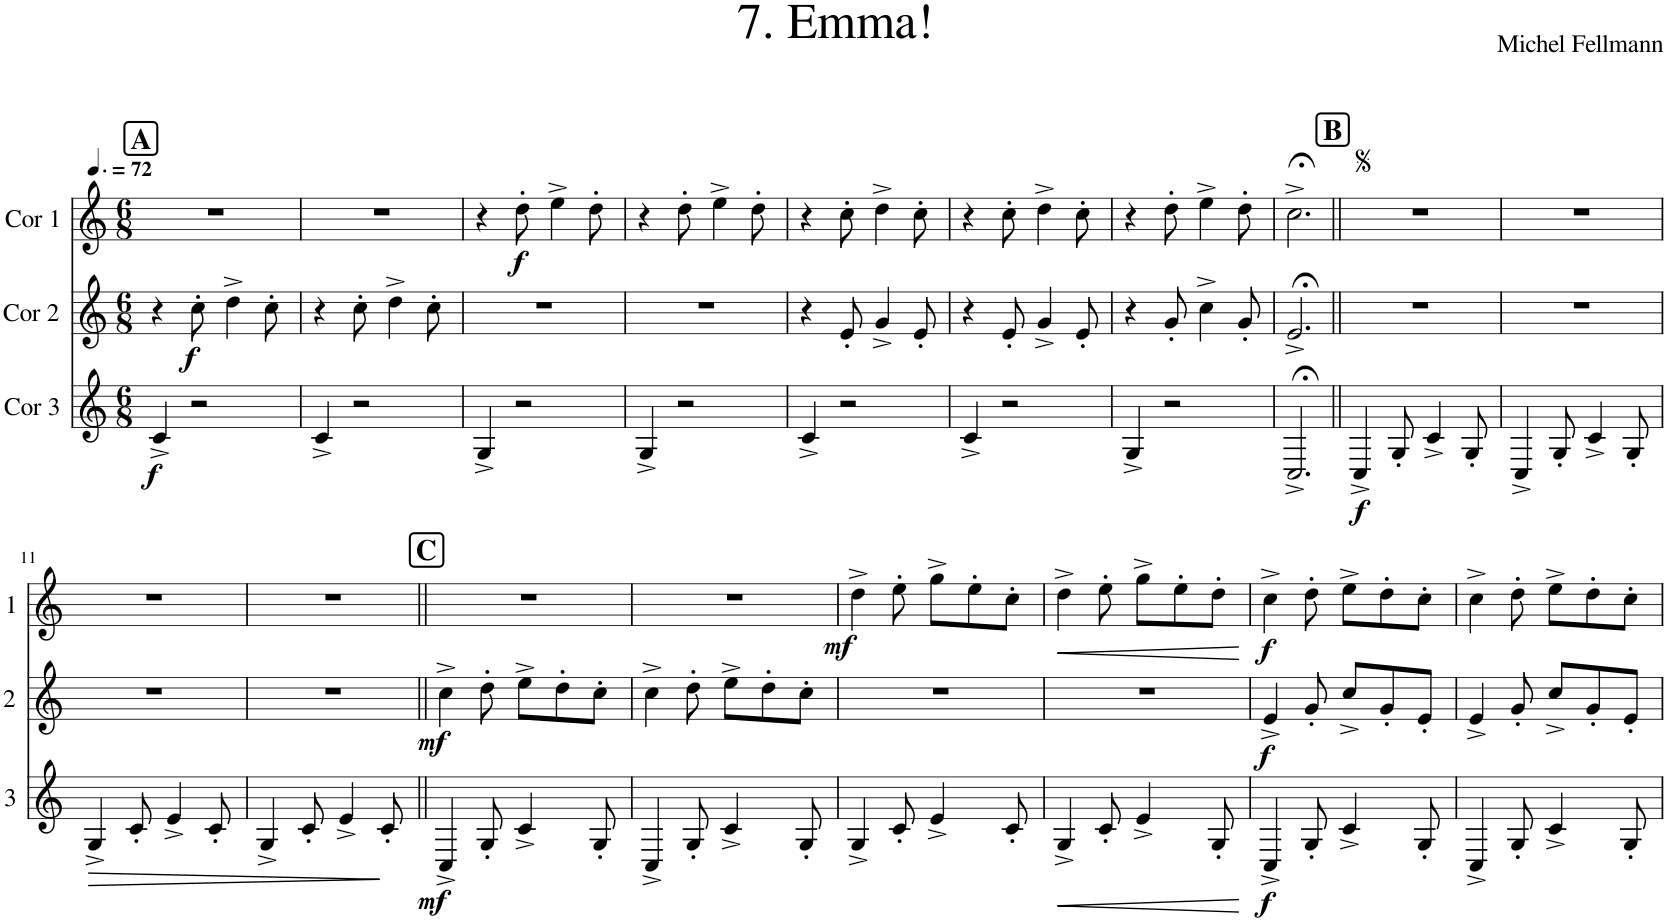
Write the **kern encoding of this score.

**kern	**dynam	**kern	**dynam	**kern	**dynam
*part3	*part3	*part2	*part2	*part1	*part1
*staff3	*staff3	*staff2	*staff2	*staff1	*staff1
*I"Cor 3	*	*I"Cor 2	*	*I"Cor 1	*
*clefG2	*	*clefG2	*	*clefG2	*
*Trd4c7	*	*Trd4c7	*	*Trd4c7	*
*k[]	*	*k[]	*	*k[]	*
*M6/8	*	*M6/8	*	*M6/8	*
*MM108	*	*MM108	*	*MM108	*
!!LO:REH:place=s1:a:B:cj:fs=14:t=A
=1	=1	=1	=1	=1	=1
!	!LO:DY:b	!	!	!	!
4c^/	f	4r	.	2.r	.
!	!	!	!LO:DY:b	!	!
2r	.	8cc'\	f	.	.
.	.	4dd^\	.	.	.
.	.	8cc'\	.	.	.
=2	=2	=2	=2	=2	=2
4c^/	.	4r	.	2.r	.
2r	.	8cc'\	.	.	.
.	.	4dd^\	.	.	.
.	.	8cc'\	.	.	.
=3	=3	=3	=3	=3	=3
4G^/	.	2.r	.	4r	.
!	!	!	!	!	!LO:DY:b
2r	.	.	.	8dd'\	f
.	.	.	.	4ee^\	.
.	.	.	.	8dd'\	.
=4	=4	=4	=4	=4	=4
4G^/	.	2.r	.	4r	.
2r	.	.	.	8dd'\	.
.	.	.	.	4ee^\	.
.	.	.	.	8dd'\	.
=5	=5	=5	=5	=5	=5
4c^/	.	4r	.	4r	.
2r	.	8e'/	.	8cc'\	.
.	.	4g^/	.	4dd^\	.
.	.	8e'/	.	8cc'\	.
=6	=6	=6	=6	=6	=6
4c^/	.	4r	.	4r	.
2r	.	8e'/	.	8cc'\	.
.	.	4g^/	.	4dd^\	.
.	.	8e'/	.	8cc'\	.
=7	=7	=7	=7	=7	=7
4G^/	.	4r	.	4r	.
2r	.	8g'/	.	8dd'\	.
.	.	4cc^\	.	4ee^\	.
.	.	8g'/	.	8dd'\	.
=8	=8	=8	=8	=8	=8
2.C;<^/	.	2.e;<^/	.	2.cc;<^\	.
!!LO:REH:place=s1:a:B:cj:fs=14:t=B
=9||	=9||	=9||	=9||	=9||	=9||
!	!LO:DY:b	!	!	!	!
4C^/	f	2.r	.	2.r	.
8G'/	.	.	.	.	.
4c^/	.	.	.	.	.
8G'/	.	.	.	.	.
=10	=10	=10	=10	=10	=10
4C^/	.	2.r	.	2.r	.
8G'/	.	.	.	.	.
4c^/	.	.	.	.	.
8G'/	.	.	.	.	.
!!LO:LB:g=z
=11	=11	=11	=11	=11	=11
!	!LO:HP:b	!	!	!	!
4G^/	>	2.r	.	2.r	.
8c'/	.	.	.	.	.
4e^/	.	.	.	.	.
8c'/	.	.	.	.	.
.	]	.	.	.	.
=12	=12	=12	=12	=12	=12
4G^/	.	2.r	.	2.r	.
8c'/	.	.	.	.	.
4e^/	.	.	.	.	.
8c'/	.	.	.	.	.
!!LO:REH:place=s1:a:B:cj:fs=14:t=C
=13||	=13||	=13||	=13||	=13||	=13||
!	!LO:DY:b	!	!LO:DY:b	!	!
4C^/	mf	4cc^\	mf	2.r	.
8G'/	.	8dd'\	.	.	.
4c^/	.	8ee^\L	.	.	.
.	.	8dd'\	.	.	.
8G'/	.	8cc'\J	.	.	.
=14	=14	=14	=14	=14	=14
4C^/	.	4cc^\	.	2.r	.
8G'/	.	8dd'\	.	.	.
4c^/	.	8ee^\L	.	.	.
.	.	8dd'\	.	.	.
8G'/	.	8cc'\J	.	.	.
=15	=15	=15	=15	=15	=15
!	!	!	!	!	!LO:DY:b
4G^/	.	2.r	.	4dd^\	mf
8c'/	.	.	.	8ee'\	.
4e^/	.	.	.	8gg^\L	.
.	.	.	.	8ee'\	.
8c'/	.	.	.	8cc'\J	.
=16	=16	=16	=16	=16	=16
!	!LO:HP:b	!	!	!	!LO:HP:b
4G^/	<	2.r	.	4dd^\	<
8c'/	.	.	.	8ee'\	.
4e^/	.	.	.	8gg^\L	.
.	.	.	.	8ee'\	.
8G'/	.	.	.	8dd'\J	.
.	[	.	.	.	[
=17	=17	=17	=17	=17	=17
!	!LO:DY:b	!	!LO:DY:b	!	!LO:DY:b
4C^/	f	4e^/	f	4cc^\	f
8G'/	.	8g'/	.	8dd'\	.
4c^/	.	8cc^/L	.	8ee^\L	.
.	.	8g'/	.	8dd'\	.
8G'/	.	8e'/J	.	8cc'\J	.
=18	=18	=18	=18	=18	=18
4C^/	.	4e^/	.	4cc^\	.
8G'/	.	8g'/	.	8dd'\	.
4c^/	.	8cc^/L	.	8ee^\L	.
.	.	8g'/	.	8dd'\	.
8G'/	.	8e'/J	.	8cc'\J	.
=	=	=	=	=	=
*-	*-	*-	*-	*-	*-
